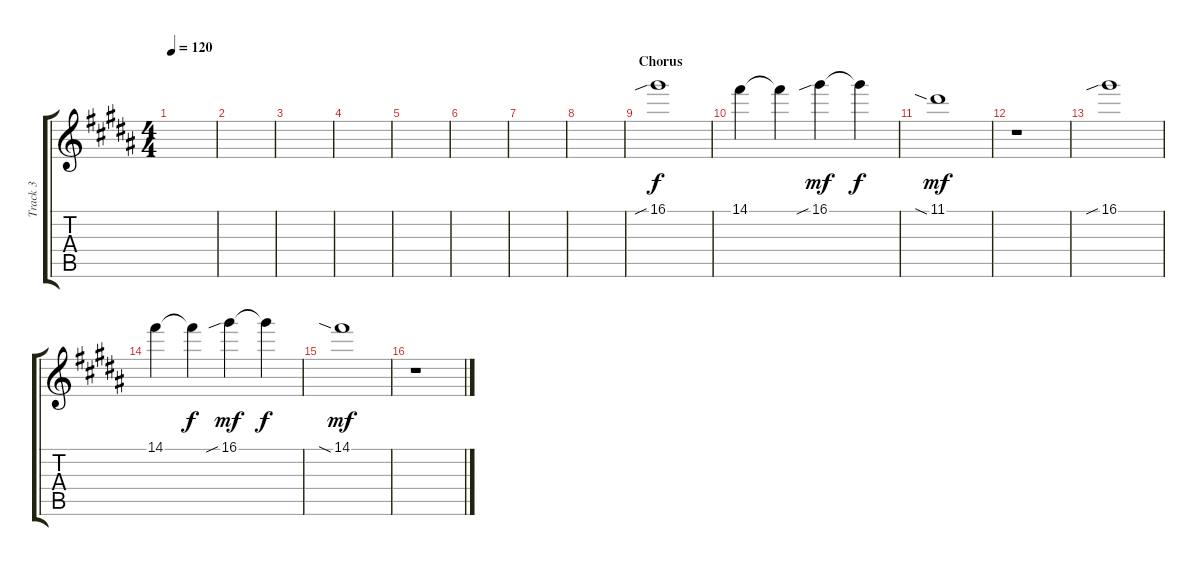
\track ("Track 3" "Track 3") {instrument electricguitarclean}
\staff {score tabs}
\tuning (E4 B3 G3 D3 A2 E2) {hide}
\ts (4 4)
\tempo 120
\clef g2
\ks b
|
|
|
|
|
|
|
|
\section ("" "Chorus")
16.1{sib}.1 |
14.1.4 14.1{t}.4{dy f} 16.1{sib}.4{dy mf} 16.1{t}.4{dy f} |
11.1{sia}.1{dy mf} |
r.1 |
16.1{sib}.1 |
14.1.4 14.1{t}.4{dy f} 16.1{sib}.4{dy mf} 16.1{t}.4{dy f} |
14.1{sia}.1{dy mf} |
r.1
